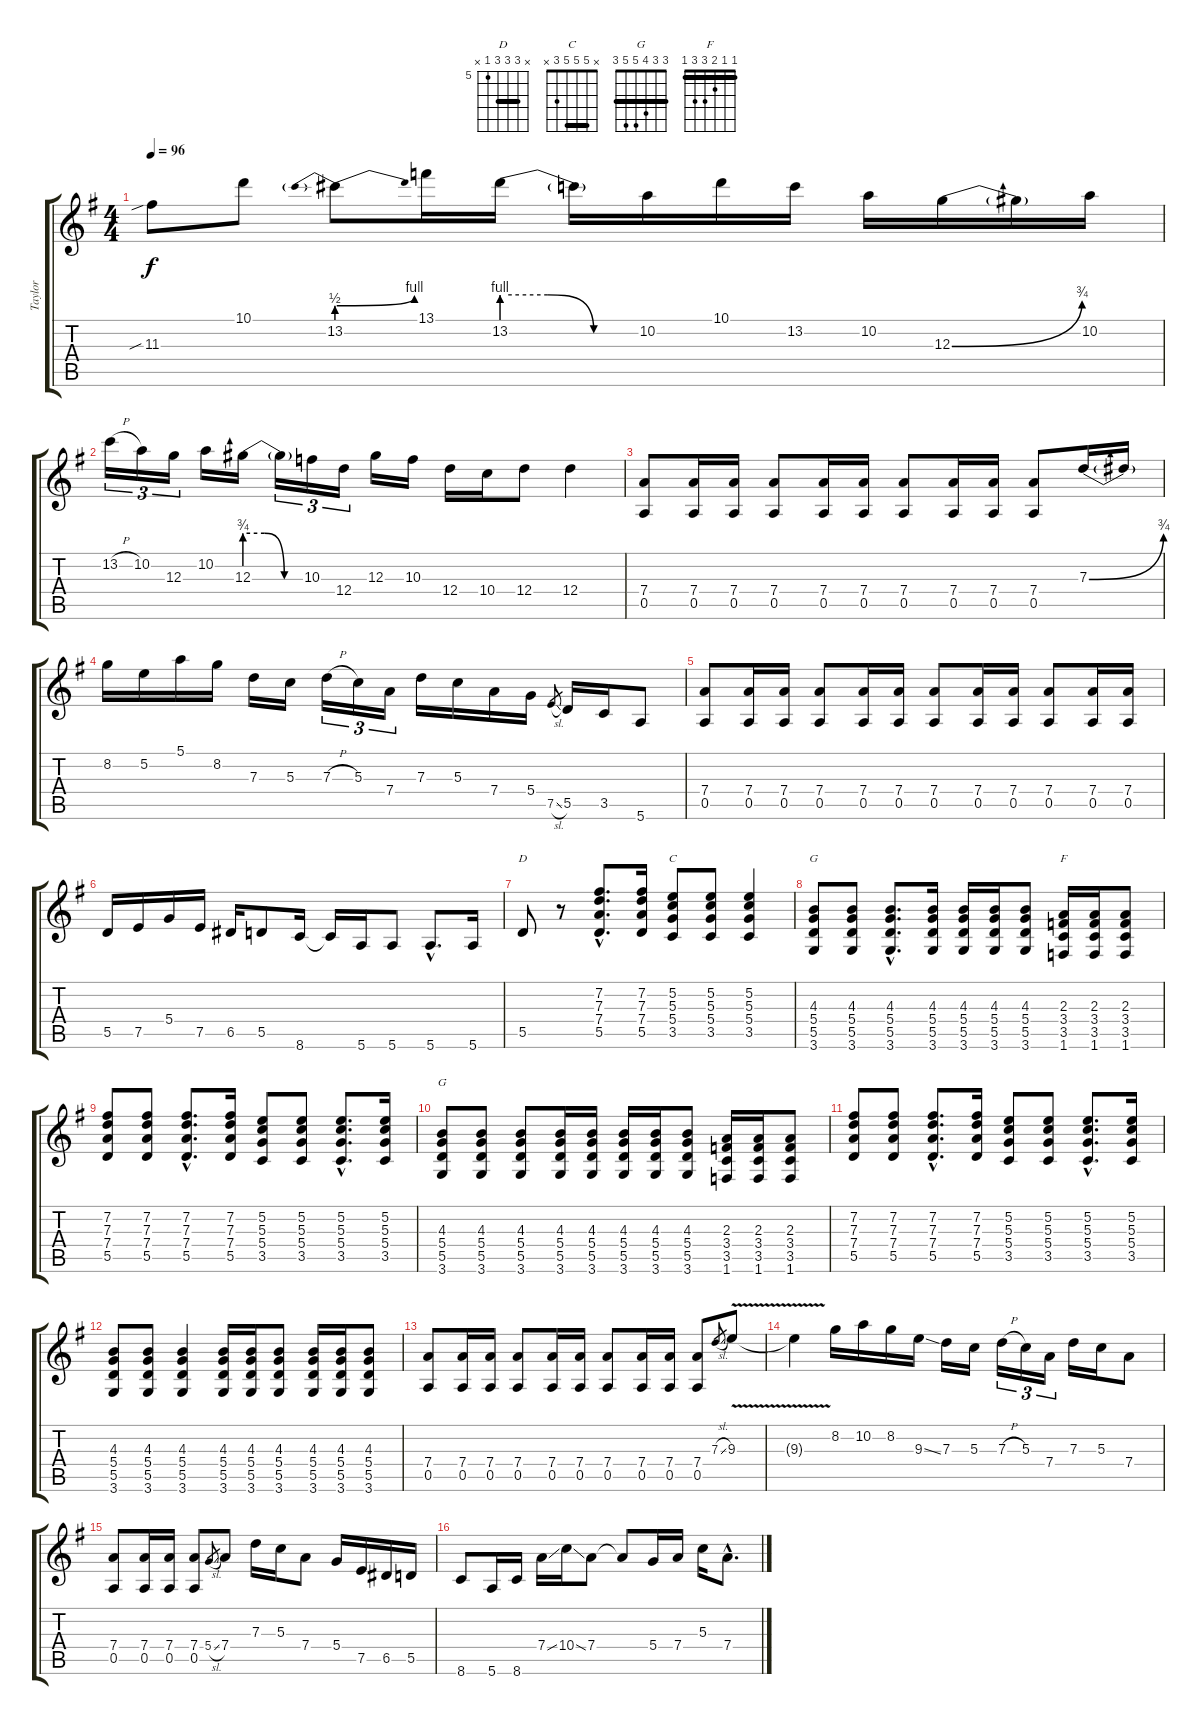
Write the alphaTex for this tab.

\track ("Taylor" "Taylor") {instrument overdrivenguitar}
\staff {score tabs}
\tuning (E4 B3 G3 D3 A2 E2) {hide}
\chord ("D" x 7 7 7 5 x) {firstfret 5 barre 7}
\chord ("C" x 5 5 5 3 x) {barre 5}
\chord ("G" 3 x 4 5 5 3) {barre 3}
\chord ("F" 1 1 2 3 3 1) {barre 1}
\chord ("G" 3 3 4 5 5 3) {barre 3}
\ts (4 4)
\tempo 96
\clef g2
\ks g
11.3{sib}.8{dy f} 10.1.8 13.2{be (prebendbend 0 2 60 4)}.8 13.1.16 13.2{be (custom 0 4 20 4 40 0 60 0)}.16 13.2{t}.16 10.2.16 10.1.16 13.2.16 10.2.16 12.3{be (bend 0 0 60 3)}.16 12.3{t}.16 10.2.16 |
13.2{h}.16{tu (3 2)} 10.2.16{tu (3 2)} 12.3.16{tu (3 2)} 10.2.16 12.3{be (custom 0 3 20 3 40 0 60 0)}.16 12.3{t}.16{tu (3 2)} 10.3.16{tu (3 2)} 12.4.16{tu (3 2)} 12.3.16 10.3.16 12.4.16 10.4.16 12.4.8 12.4.4 |
(7.4 0.5).8 (7.4 0.5).16 (7.4 0.5).16 (7.4 0.5).8 (7.4 0.5).16 (7.4 0.5).16 (7.4 0.5).8 (7.4 0.5).16 (7.4 0.5).16 (7.4 0.5).8 7.3{be (bend 0 0 60 3)}.16 7.3{t}.16 |
8.2.16 5.2.16 5.1.16 8.2.16 7.3.16 5.3.16 7.3{h}.16{tu (3 2)} 5.3.16{tu (3 2)} 7.4.16{tu (3 2)} 7.3.16 5.3.16 7.4.16 5.4.16 7.5{sl}.8{gr} 5.5.16 3.5.16 5.6.8 |
(7.4 0.5).8 (7.4 0.5).16 (7.4 0.5).16 (7.4 0.5).8 (7.4 0.5).16 (7.4 0.5).16 (7.4 0.5).8 (7.4 0.5).16 (7.4 0.5).16 (7.4 0.5).8 (7.4 0.5).16 (7.4 0.5).16 |
5.5.16 7.5.16 5.4.16 7.5.16 6.5.16 5.5.8 8.6.16 8.6{t}.16 5.6.16 5.6.8 5.6{hac}.8{d} 5.6.16{volume 11} |
5.5.8{ch "D"} r.8 (7.2{hac} 7.3{hac} 7.4{hac} 5.5{hac}).8{d} (7.2 7.3 7.4 5.5).16 (5.2 5.3 5.4 3.5).8{ch "C"} (5.2 5.3 5.4 3.5).8 (5.2 5.3 5.4 3.5).4 |
(4.3 5.4 5.5 3.6).8{ch "G"} (4.3 5.4 5.5 3.6).8 (4.3{hac} 5.4{hac} 5.5{hac} 3.6{hac}).8{d} (4.3 5.4 5.5 3.6).16 (4.3 5.4 5.5 3.6).16 (4.3 5.4 5.5 3.6).16 (4.3 5.4 5.5 3.6).8 (2.3 3.4 3.5 1.6).16{ch "F"} (2.3 3.4 3.5 1.6).16 (2.3 3.4 3.5 1.6).8 |
(7.2 7.3 7.4 5.5).8 (7.2 7.3 7.4 5.5).8 (7.2{hac} 7.3{hac} 7.4{hac} 5.5{hac}).8{d} (7.2 7.3 7.4 5.5).16 (5.2 5.3 5.4 3.5).8 (5.2 5.3 5.4 3.5).8 (5.2{hac} 5.3{hac} 5.4{hac} 3.5{hac}).8{d} (5.2 5.3 5.4 3.5).16 |
(4.3 5.4 5.5 3.6).8{ch "G"} (4.3 5.4 5.5 3.6).8 (4.3 5.4 5.5 3.6).8 (4.3 5.4 5.5 3.6).16 (4.3 5.4 5.5 3.6).16 (4.3 5.4 5.5 3.6).16 (4.3 5.4 5.5 3.6).16 (4.3 5.4 5.5 3.6).8 (2.3 3.4 3.5 1.6).16 (2.3 3.4 3.5 1.6).16 (2.3 3.4 3.5 1.6).8 |
(7.2 7.3 7.4 5.5).8 (7.2 7.3 7.4 5.5).8 (7.2{hac} 7.3{hac} 7.4{hac} 5.5{hac}).8{d} (7.2 7.3 7.4 5.5).16 (5.2 5.3 5.4 3.5).8 (5.2 5.3 5.4 3.5).8 (5.2{hac} 5.3{hac} 5.4{hac} 3.5{hac}).8{d} (5.2 5.3 5.4 3.5).16 |
(4.3 5.4 5.5 3.6).8 (4.3 5.4 5.5 3.6).8 (4.3 5.4 5.5 3.6).4 (4.3 5.4 5.5 3.6).16 (4.3 5.4 5.5 3.6).16 (4.3 5.4 5.5 3.6).8 (4.3 5.4 5.5 3.6).16 (4.3 5.4 5.5 3.6).16 (4.3 5.4 5.5 3.6).8 |
(7.4 0.5).8 (7.4 0.5).16 (7.4 0.5).16 (7.4 0.5).8 (7.4 0.5).16 (7.4 0.5).16 (7.4 0.5).8 (7.4 0.5).16 (7.4 0.5).16 (7.4 0.5).8{volume 13} 7.3{sl}.8{gr} 9.3{v}.8 |
9.3{t}.4 8.2.16 10.2.16 8.2.16 9.3{ss}.16 7.3.16 5.3.16 7.3{h}.16{tu (3 2)} 5.3.16{tu (3 2)} 7.4.16{tu (3 2)} 7.3.16 5.3.16 7.4.8 |
(7.4 0.5).8 (7.4 0.5).16 (7.4 0.5).16 (7.4 0.5).8 5.4{sl}.8{gr} 7.4.8 7.3.16 5.3.16 7.4.8 5.4.16 7.5.16 6.5.16 5.5.16 |
8.6.8 5.6.16 8.6.16 7.4{ss}.16 10.4{ss}.16 7.4.8 7.4{t}.8 5.4.16 7.4.16 5.3.16 7.4{hac}.8{d}
